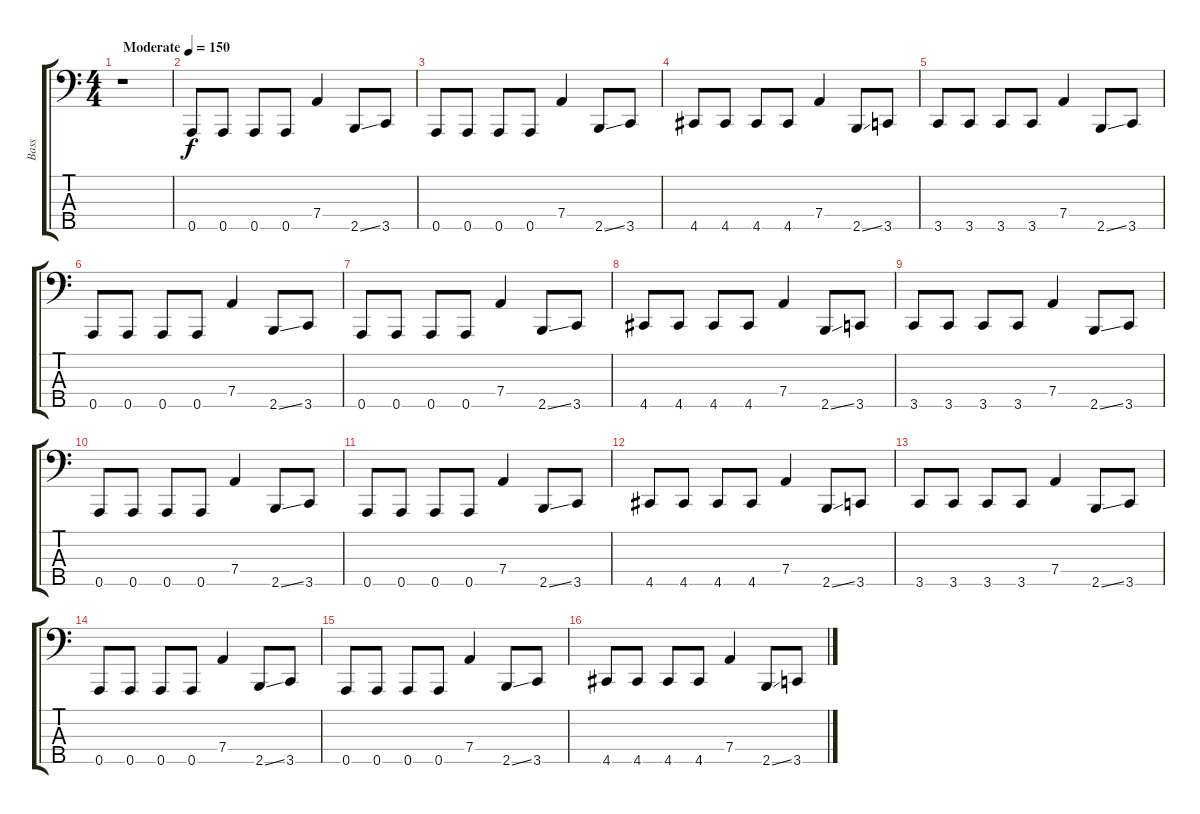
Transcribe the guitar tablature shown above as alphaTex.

\track ("Bass" "Bass") {instrument electricbasspick}
\staff {score tabs}
\tuning (F2 C2 G1 D1 A0) {hide}
\ts (4 4)
\tempo (150 "Moderate")
\clef f4
\ks c
r.1{dy f instrument electricbasspick} |
0.5.8 0.5.8 0.5.8 0.5.8 7.4.4 2.5{ss}.8 3.5.8 |
0.5.8 0.5.8 0.5.8 0.5.8 7.4.4 2.5{ss}.8 3.5.8 |
4.5.8 4.5.8 4.5.8 4.5.8 7.4.4 2.5{ss}.8 3.5.8 |
3.5.8 3.5.8 3.5.8 3.5.8 7.4.4 2.5{ss}.8 3.5.8 |
0.5.8 0.5.8 0.5.8 0.5.8 7.4.4 2.5{ss}.8 3.5.8 |
0.5.8 0.5.8 0.5.8 0.5.8 7.4.4 2.5{ss}.8 3.5.8 |
4.5.8 4.5.8 4.5.8 4.5.8 7.4.4 2.5{ss}.8 3.5.8 |
3.5.8 3.5.8 3.5.8 3.5.8 7.4.4 2.5{ss}.8 3.5.8 |
0.5.8 0.5.8 0.5.8 0.5.8 7.4.4 2.5{ss}.8 3.5.8 |
0.5.8 0.5.8 0.5.8 0.5.8 7.4.4 2.5{ss}.8 3.5.8 |
4.5.8 4.5.8 4.5.8 4.5.8 7.4.4 2.5{ss}.8 3.5.8 |
3.5.8 3.5.8 3.5.8 3.5.8 7.4.4 2.5{ss}.8 3.5.8 |
0.5.8 0.5.8 0.5.8 0.5.8 7.4.4 2.5{ss}.8 3.5.8 |
0.5.8 0.5.8 0.5.8 0.5.8 7.4.4 2.5{ss}.8 3.5.8 |
4.5.8 4.5.8 4.5.8 4.5.8 7.4.4 2.5{ss}.8 3.5.8
